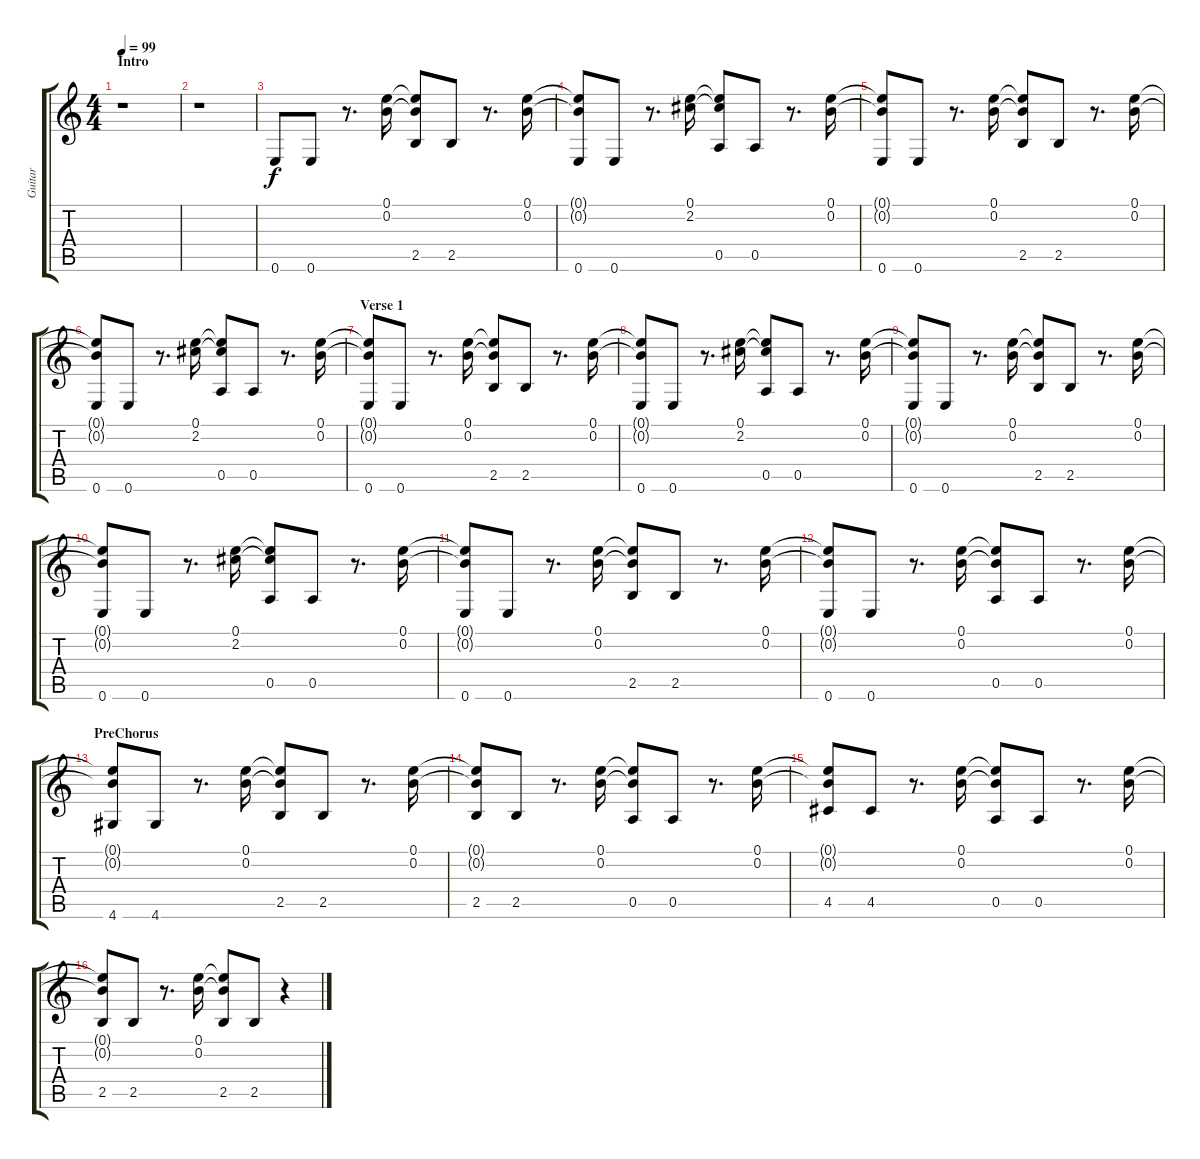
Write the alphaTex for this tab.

\track ("Guitar" "Guitar") {instrument acousticguitarsteel}
\staff {score tabs}
\tuning (E4 B3 G3 D3 A2 E2) {hide}
\ts (4 4)
\section ("" "Intro")
\tempo 99
\clef g2
\ks c
r.1{dy f instrument acousticguitarsteel} |
r.1 |
0.6.8 0.6.8 r.8{d} (0.1 0.2).16 (0.1{t} 0.2{t} 2.5).8 2.5.8 r.8{d} (0.1 0.2).16 |
(0.1{t} 0.2{t} 0.6).8 0.6.8 r.8{d} (0.1 2.2).16 (0.1{t} 2.2{t} 0.5).8 0.5.8 r.8{d} (0.1 0.2).16 |
(0.1{t} 0.2{t} 0.6).8 0.6.8 r.8{d} (0.1 0.2).16 (0.1{t} 0.2{t} 2.5).8 2.5.8 r.8{d} (0.1 0.2).16 |
(0.1{t} 0.2{t} 0.6).8 0.6.8 r.8{d} (0.1 2.2).16 (0.1{t} 2.2{t} 0.5).8 0.5.8 r.8{d} (0.1 0.2).16 |
\section ("" "Verse 1")
(0.1{t} 0.2{t} 0.6).8 0.6.8 r.8{d} (0.1 0.2).16 (0.1{t} 0.2{t} 2.5).8 2.5.8 r.8{d} (0.1 0.2).16 |
(0.1{t} 0.2{t} 0.6).8 0.6.8 r.8{d} (0.1 2.2).16 (0.1{t} 2.2{t} 0.5).8 0.5.8 r.8{d} (0.1 0.2).16 |
(0.1{t} 0.2{t} 0.6).8 0.6.8 r.8{d} (0.1 0.2).16 (0.1{t} 0.2{t} 2.5).8 2.5.8 r.8{d} (0.1 0.2).16 |
(0.1{t} 0.2{t} 0.6).8 0.6.8 r.8{d} (0.1 2.2).16 (0.1{t} 2.2{t} 0.5).8 0.5.8 r.8{d} (0.1 0.2).16 |
(0.1{t} 0.2{t} 0.6).8 0.6.8 r.8{d} (0.1 0.2).16 (0.1{t} 0.2{t} 2.5).8 2.5.8 r.8{d} (0.1 0.2).16 |
(0.1{t} 0.2{t} 0.6).8 0.6.8 r.8{d} (0.1 0.2).16 (0.1{t} 0.2{t} 0.5).8 0.5.8 r.8{d} (0.1 0.2).16 |
\section ("" "PreChorus")
(0.1{t} 0.2{t} 4.6).8 4.6.8 r.8{d} (0.1 0.2).16 (0.1{t} 0.2{t} 2.5).8 2.5.8 r.8{d} (0.1 0.2).16 |
(0.1{t} 0.2{t} 2.5).8 2.5.8 r.8{d} (0.1 0.2).16 (0.1{t} 0.2{t} 0.5).8 0.5.8 r.8{d} (0.1 0.2).16 |
(0.1{t} 0.2{t} 4.5).8 4.5.8 r.8{d} (0.1 0.2).16 (0.1{t} 0.2{t} 0.5).8 0.5.8 r.8{d} (0.1 0.2).16 |
(0.1{t} 0.2{t} 2.5).8 2.5.8 r.8{d} (0.1 0.2).16 (0.1{t} 0.2{t} 2.5).8 2.5.8 r.4
